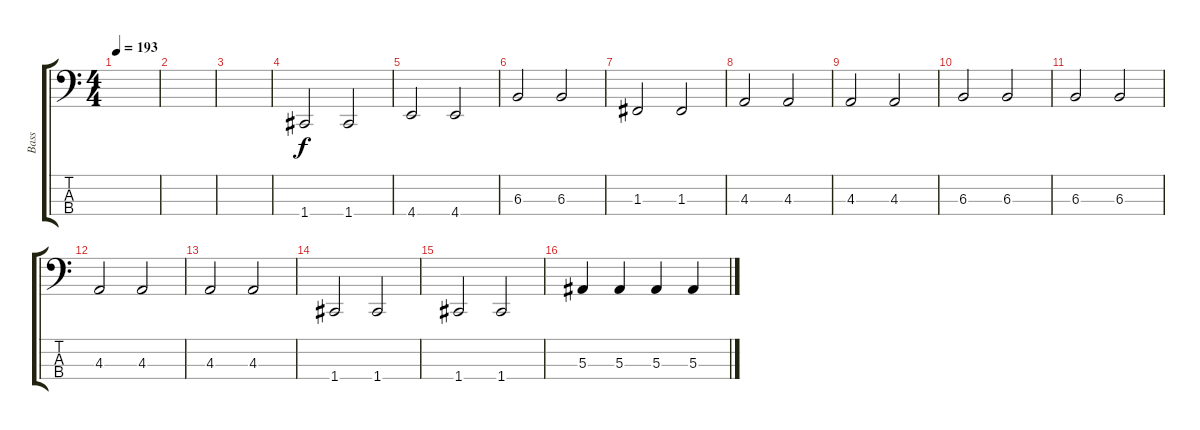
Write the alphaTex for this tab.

\track ("Bass" "Bass") {instrument electricbasspick}
\staff {score tabs}
\tuning (Eb2 Bb1 F1 C1) {hide}
\ts (4 4)
\tempo 193
\clef f4
\ks c
|
|
|
1.4.2 1.4.2 |
4.4.2 4.4.2 |
6.3.2 6.3.2 |
1.3.2 1.3.2 |
4.3.2 4.3.2 |
4.3.2 4.3.2 |
6.3.2 6.3.2 |
6.3.2 6.3.2 |
4.3.2 4.3.2 |
4.3.2 4.3.2 |
1.4.2 1.4.2 |
1.4.2 1.4.2 |
5.3.4 5.3.4 5.3.4 5.3.4
